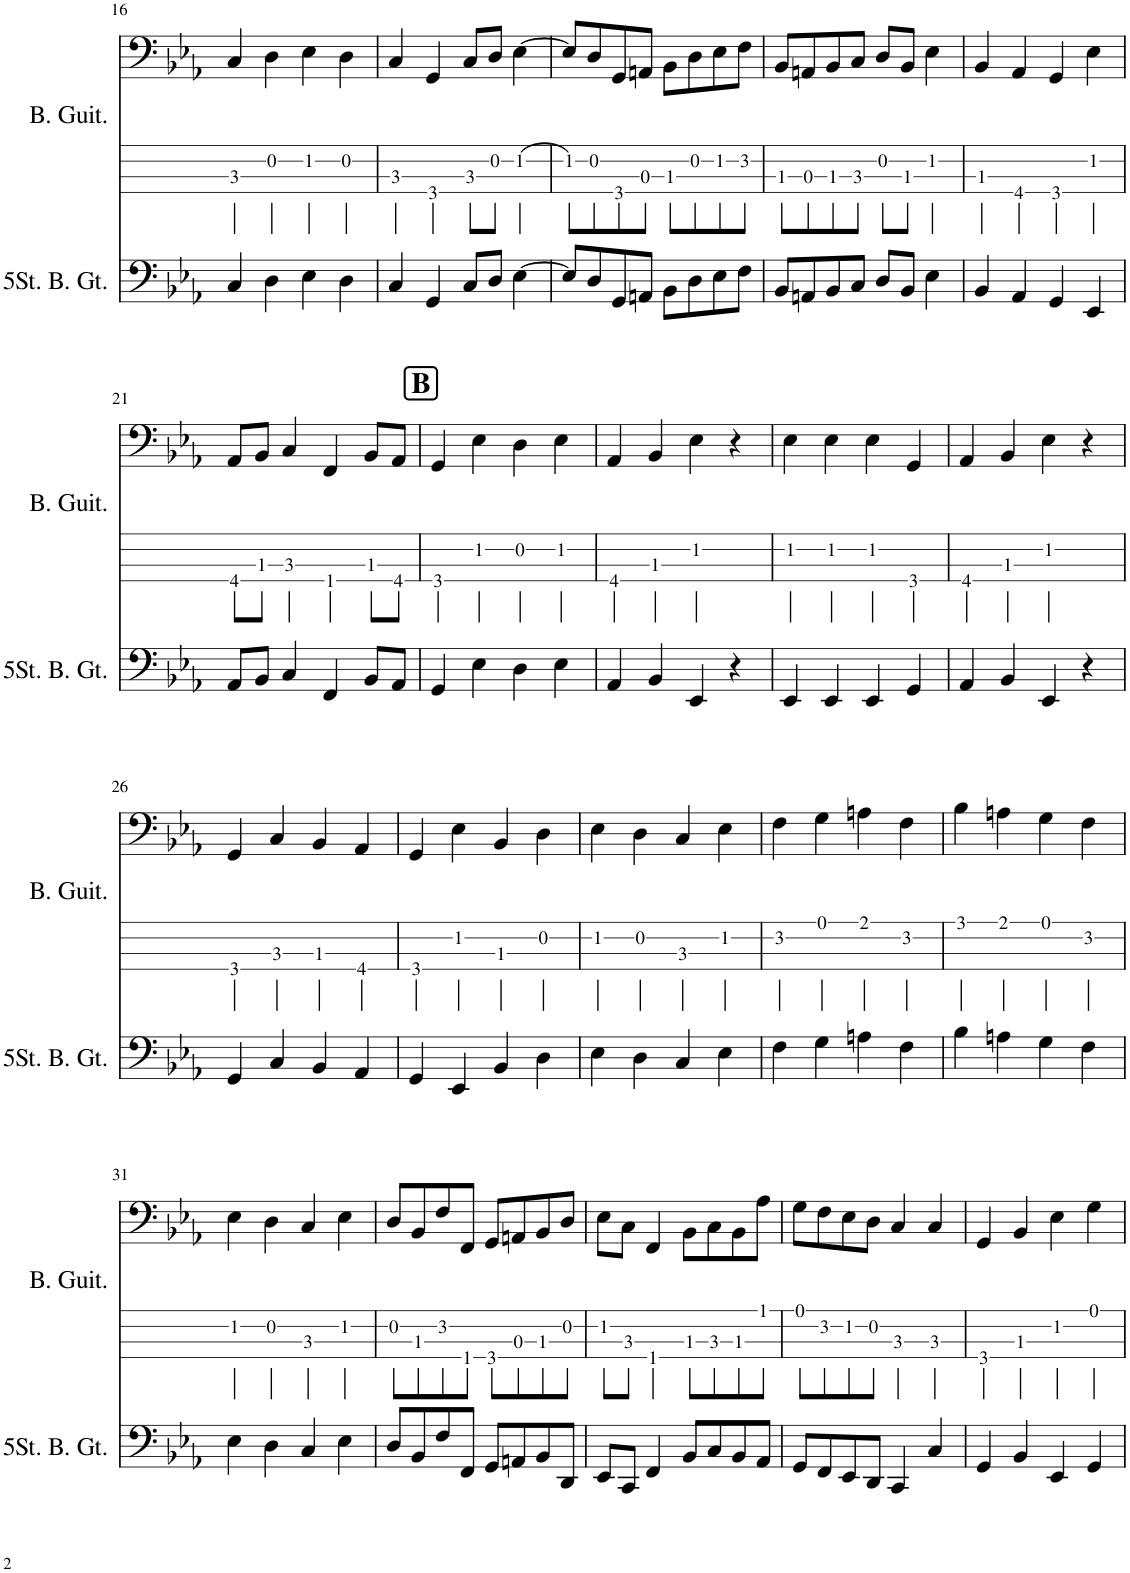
**kern	**kern	**kern
*part2	*part1	*part1
*staff3	*staff2	*staff1
*I"5 String Bass Guitar	*I"Bass Guitar	*
*I'5St. B. Gt.	*I'B. Guit.	*
!!LO:PB:g=z
*clefF4	*	*clefF4
*Trd7c12	*Trd7c12	*Trd7c12
*k[b-e-a-]	*k[b-e-a-]	*k[b-e-a-]
*M4/4	*M4/4	*M4/4
=16	=16	=16
4C/	4C\	4C/
4D\	4D\	4D\
4E-\	4E-\	4E-\
4D\	4D\	4D\
=17	=17	=17
4C/	4C\	4C/
4GG/	4GG\	4GG/
8C/L	8C\L	8C/L
8D/J	8D\J	8D/J
[4E-\	[4E-\	[4E-\
=18	=18	=18
8E-/L]	8E-\L]	8E-/L]
8D/	8D\	8D/
8GG/	8GG\	8GG/
8AAn/J	8AA\J	8AAn/J
8BB-\L	8BB-\L	8BB-\L
8D\	8D\	8D\
8E-\	8E-\	8E-\
8F\J	8F\J	8F\J
=19	=19	=19
8BB-/L	8BB-\L	8BB-/L
8AAn/	8AA\	8AAn/
8BB-/	8BB-\	8BB-/
8C/J	8C\J	8C/J
8D/L	8D\L	8D/L
8BB-/J	8BB-\J	8BB-/J
4E-\	4E-\	4E-\
=20	=20	=20
4BB-/	4BB-\	4BB-/
4AA-/	4AA-\	4AA-/
4GG/	4GG\	4GG/
4EE-/	4E-\	4E-\
!!LO:LB:g=z
=21	=21	=21
8AA-/L	8AA-\L	8AA-/L
8BB-/J	8BB-\J	8BB-/J
4C/	4C\	4C/
4FF/	4FF\	4FF/
8BB-/L	8BB-\L	8BB-/L
8AA-/J	8AA-\J	8AA-/J
!!LO:REH:place=s1:a:B:cj:fs=14:t=B
=22	=22	=22
4GG/	4GG\	4GG/
4E-\	4E-\	4E-\
4D\	4D\	4D\
4E-\	4E-\	4E-\
=23	=23	=23
4AA-/	4AA-\	4AA-/
4BB-/	4BB-\	4BB-/
4EE-/	4E-\	4E-\
4r	4r	4r
=24	=24	=24
4EE-/	4E-\	4E-\
4EE-/	4E-\	4E-\
4EE-/	4E-\	4E-\
4GG/	4GG\	4GG/
=25	=25	=25
4AA-/	4AA-\	4AA-/
4BB-/	4BB-\	4BB-/
4EE-/	4E-\	4E-\
4r	4r	4r
!!LO:LB:g=z
=26	=26	=26
4GG/	4GG\	4GG/
4C/	4C\	4C/
4BB-/	4BB-\	4BB-/
4AA-/	4AA-\	4AA-/
=27	=27	=27
4GG/	4GG\	4GG/
4EE-/	4E-\	4E-\
4BB-/	4BB-\	4BB-/
4D\	4D\	4D\
=28	=28	=28
4E-\	4E-\	4E-\
4D\	4D\	4D\
4C/	4C\	4C/
4E-\	4E-\	4E-\
=29	=29	=29
4F\	4F\	4F\
4G\	4G\	4G\
4An\	4A\	4An\
4F\	4F\	4F\
=30	=30	=30
4B-\	4B-\	4B-\
4An\	4A\	4An\
4G\	4G\	4G\
4F\	4F\	4F\
!!LO:LB:g=z
=31	=31	=31
4E-\	4E-\	4E-\
4D\	4D\	4D\
4C/	4C\	4C/
4E-\	4E-\	4E-\
=32	=32	=32
8D/L	8D\L	8D/L
8BB-/	8BB-\	8BB-/
8F/	8F\	8F/
8FF/J	8FF\J	8FF/J
8GG/L	8GG\L	8GG/L
8AAn/	8AA\	8AAn/
8BB-/	8BB-\	8BB-/
8DD/J	8D\J	8D/J
=33	=33	=33
8EE-/L	8E-\L	8E-\L
8CC/J	8C\J	8C\J
4FF/	4FF\	4FF/
8BB-/L	8BB-\L	8BB-\L
8C/	8C\	8C\
8BB-/	8BB-\	8BB-\
8AA-/J	8A-\J	8A-\J
=34	=34	=34
8GG/L	8G\L	8G\L
8FF/	8F\	8F\
8EE-/	8E-\	8E-\
8DD/J	8D\J	8D\J
4CC/	4C\	4C/
4C/	4C\	4C/
=35	=35	=35
4GG/	4GG\	4GG/
4BB-/	4BB-\	4BB-/
4EE-/	4E-\	4E-\
4GG/	4G\	4G\
=	=	=
*-	*-	*-
